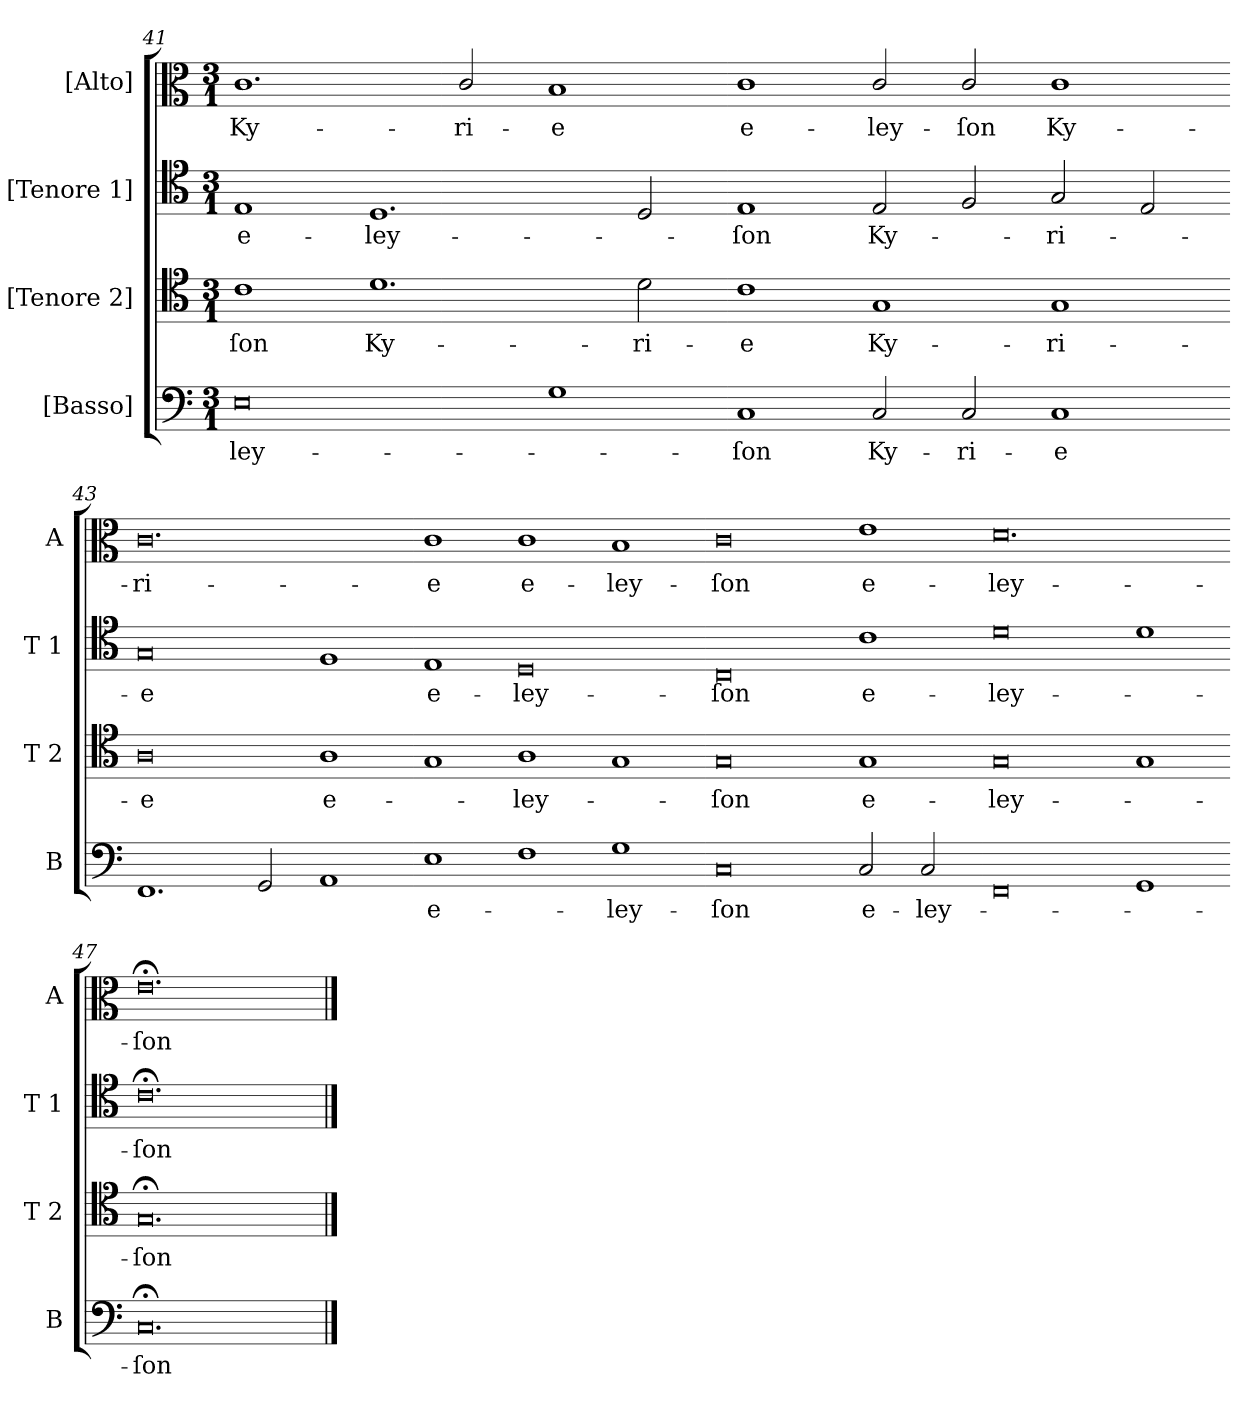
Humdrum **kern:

**kern	**text	**kern	**text	**kern	**text	**kern	**text
*part4	*part4	*part3	*part3	*part2	*part2	*part1	*part1
*staff4	*staff4	*staff3	*staff3	*staff2	*staff2	*staff1	*staff1
*I"[Basso]	*	*I"[Tenore 2]	*	*I"[Tenore 1]	*	*I"[Alto]	*
*I'B	*	*I'T 2	*	*I'T 1	*	*I'A	*
*clefF4	*	*clefC4	*	*clefC4	*	*clefC3	*
*k[]	*	*k[]	*	*k[]	*	*k[]	*
*M3/1	*	*M3/1	*	*M3/1	*	*M3/1	*
=41	=41	=41	=41	=41	=41	=41	=41
!	!LO:LY:i	!	!	!	!LO:LY:i	!	!LO:LY:i
0E	-ley-	1c	-ſon	1E	e-	1.c	Ky-
!	!	!	!LO:LY:i	!	!LO:LY:i	!	!
.	.	1.d	Ky-	1.D	-ley-	.	.
!	!	!	!	!	!	!	!LO:LY:i
.	.	.	.	.	.	2c/	-ri-
!	!	!	!	!	!	!	!LO:LY:i
1G	.	.	.	.	.	1B	-e
!	!	!	!LO:LY:i	!	!	!	!
.	.	2d\	-ri-	2D/	.	.	.
=42-	=42-	=42-	=42-	=42-	=42-	=42-	=42-
!	!LO:LY:i	!	!LO:LY:i	!	!LO:LY:i	!	!LO:LY:i
1C	-ſon	1c	-e	1E	-ſon	1c	e-
!	!	!	!LO:LY:i	!	!LO:LY:i	!	!LO:LY:i
2C/	Ky-	1G	Ky-	2E/	Ky-	2c/	-ley-
!	!	!	!	!	!	!	!LO:LY:i
2C/	-ri-	.	.	2F/	.	2c/	-ſon
!	!	!	!LO:LY:i	!	!LO:LY:i	!	!LO:LY:i
1C	-e	1G	-ri-	2G/	-ri-	1c	Ky-
.	.	.	.	2E/	.	.	.
=43-	=43-	=43-	=43-	=43-	=43-	=43-	=43-
!	!	!	!LO:LY:i	!	!LO:LY:i	!	!LO:LY:i
1.FF	.	0A	-e	0G	-e	0.c	-ri-
2GG/	.	.	.	.	.	.	.
!	!	!	!LO:LY:i	!	!	!	!
1AA	.	1A	e-	1F	.	.	.
=44-	=44-	=44-	=44-	=44-	=44-	=44-	=44-
!	!	!	!	!	!LO:LY:i	!	!LO:LY:i
1E	e-	1G	.	1E	e-	1c	-e
!	!	!	!LO:LY:i	!	!LO:LY:i	!	!LO:LY:i
1F	.	1A	-ley-	0D	-ley-	1c	e-
!	!	!	!	!	!	!	!LO:LY:i
1G	-ley-	1G	.	.	.	1B	-ley-
=45-	=45-	=45-	=45-	=45-	=45-	=45-	=45-
!	!	!	!LO:LY:i	!	!LO:LY:i	!	!LO:LY:i
0C	-ſon	0G	-ſon	0C	-ſon	0c	-ſon
!	!LO:LY:i	!	!	!	!	!	!LO:LY:i
2C/	e-	1G	e-	1c	e-	1e	e-
!	!LO:LY:i	!	!	!	!	!	!
2C/	-ley-	.	.	.	.	.	.
=46-	=46-	=46-	=46-	=46-	=46-	=46-	=46-
!	!	!	!	!	!	!	!LO:LY:i
0FF	.	0G	-ley-	0d	-ley-	0.d	-ley-
1GG	.	1G	.	1d	.	.	.
=47-	=47-	=47-	=47-	=47-	=47-	=47-	=47-
!	!LO:LY:i	!	!	!	!	!	!LO:LY:i
0.C;<;	-ſon	0.G;<;	-ſon	0.c;<;	-ſon	0.e;<;	-ſon
==	==	==	==	==	==	==	==
*-	*-	*-	*-	*-	*-	*-	*-
